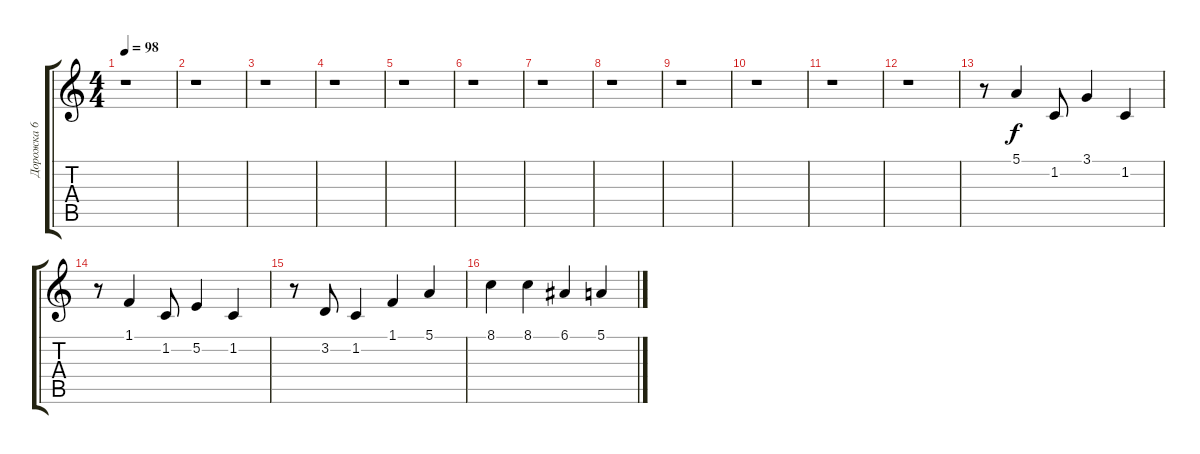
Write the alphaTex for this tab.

\track ("Дорожка 6" "Дорожка 6") {instrument clarinet}
\staff {score tabs}
\tuning (E4 B3 G3 D3 A2 E2) {hide}
\ts (4 4)
\tempo 98
\clef g2
\ks c
r.1{dy f instrument clarinet} |
r.1 |
r.1 |
r.1 |
r.1 |
r.1 |
r.1 |
r.1 |
r.1 |
r.1 |
r.1 |
r.1 |
r.8 5.1.4 1.2.8 3.1.4 1.2.4 |
r.8 1.1.4 1.2.8 5.2.4 1.2.4 |
r.8 3.2.8 1.2.4 1.1.4 5.1.4 |
8.1.4 8.1.4 6.1.4 5.1.4
